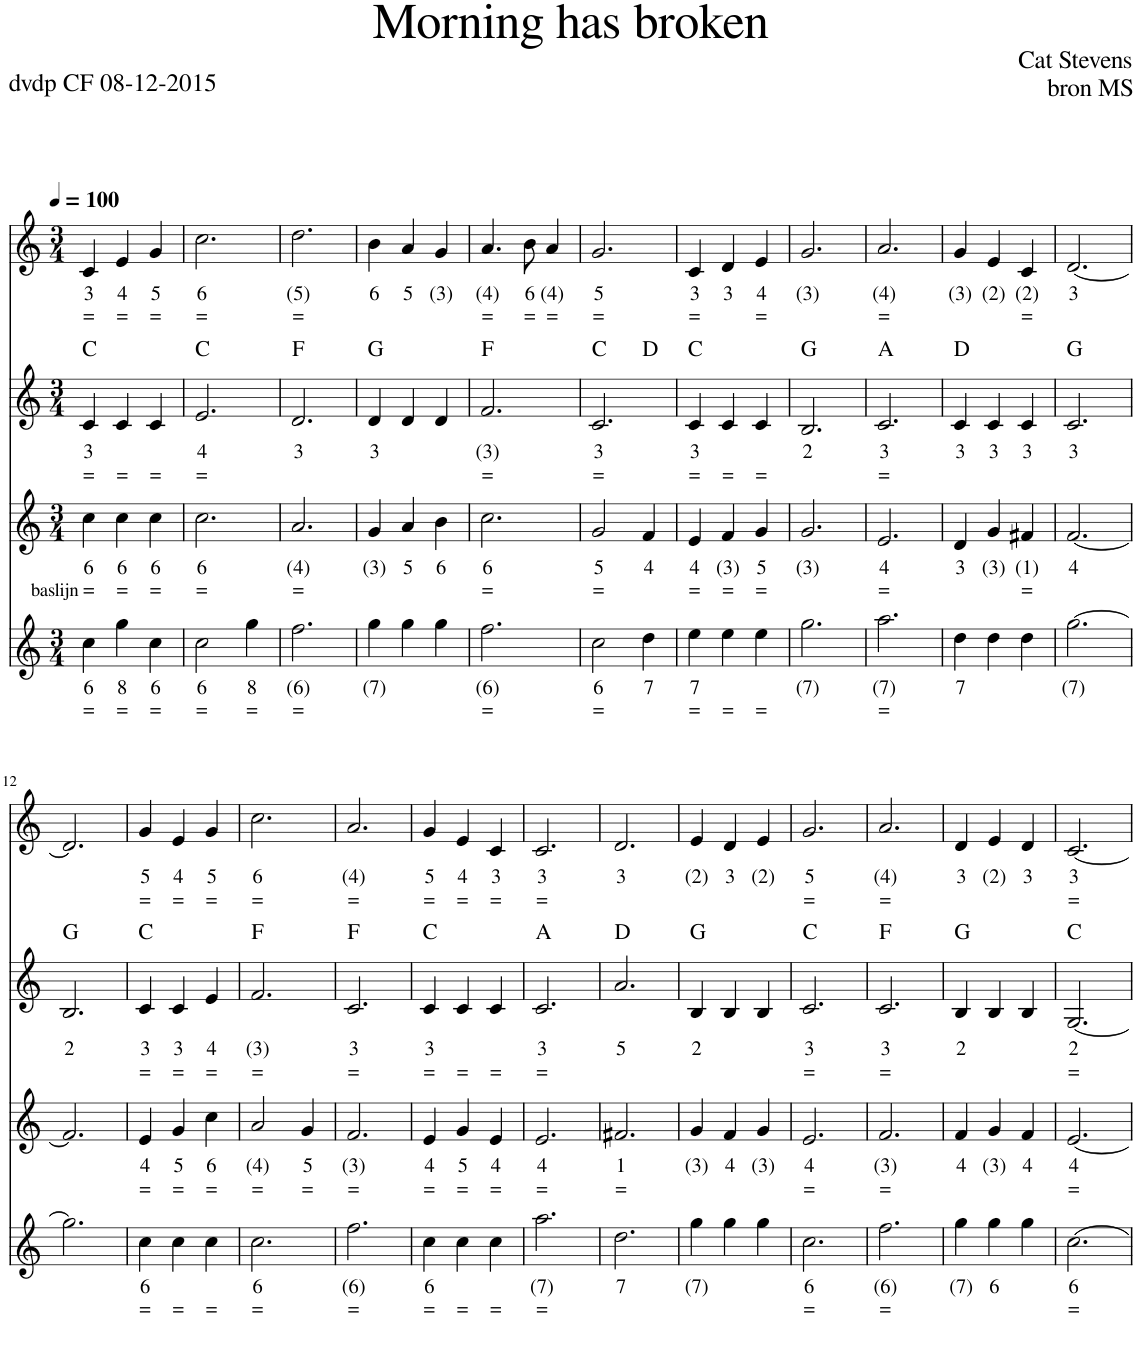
**kern	**text	**text	**kern	**text	**text	**kern	**text	**text	**harte	**kern	**text	**text
*part4	*part4	*part4	*part3	*part3	*part3	*part2	*part2	*part2	*part2	*part1	*part1	*part1
*staff4	*staff4	*staff4	*staff3	*staff3	*staff3	*staff2	*staff2	*staff2	*	*staff1	*staff1	*staff1
*I"Stem	*	*	*I"Stem	*	*	*I"Stem	*	*	*	*I"Stem	*	*
*clefG2	*	*	*clefG2	*	*	*clefG2	*	*	*	*clefG2	*	*
*k[]	*	*	*k[]	*	*	*k[]	*	*	*	*k[]	*	*
*M3/4	*	*	*M3/4	*	*	*M3/4	*	*	*	*M3/4	*	*
*MM100	*	*	*MM100	*	*	*MM100	*	*	*	*MM100	*	*
=1	=1	=1	=1	=1	=1	=1	=1	=1	=1	=1	=1	=1
!LO:TX:a:t=baslijn	!	!	!	!	!	!	!	!	!	!	!	!
!	!LO:LY:b	!LO:LY:b	!	!LO:LY:b	!LO:LY:b	!	!LO:LY:b	!LO:LY:b	!	!	!LO:LY:b	!LO:LY:b
4cc\	6	=	4cc\	6	=	4c/	3	=	C:maj	4c/	3	=
!	!LO:LY:b	!LO:LY:b	!	!LO:LY:b	!LO:LY:b	!	!	!LO:LY:b	!	!	!LO:LY:b	!LO:LY:b
4gg\	8	=	4cc\	6	=	4c/	.	=	.	4e/	4	=
!	!LO:LY:b	!LO:LY:b	!	!LO:LY:b	!LO:LY:b	!	!	!LO:LY:b	!	!	!LO:LY:b	!LO:LY:b
4cc\	6	=	4cc\	6	=	4c/	.	=	.	4g/	5	=
=2	=2	=2	=2	=2	=2	=2	=2	=2	=2	=2	=2	=2
!	!LO:LY:b	!LO:LY:b	!	!LO:LY:b	!LO:LY:b	!	!LO:LY:b	!LO:LY:b	!	!	!LO:LY:b	!LO:LY:b
2cc\	6	=	2.cc\	6	=	2.e/	4	=	C:maj	2.cc\	6	=
!	!LO:LY:b	!LO:LY:b	!	!	!	!	!	!	!	!	!	!
4gg\	8	=	.	.	.	.	.	.	.	.	.	.
=3	=3	=3	=3	=3	=3	=3	=3	=3	=3	=3	=3	=3
!	!LO:LY:b	!LO:LY:b	!	!LO:LY:b	!LO:LY:b	!	!LO:LY:b	!	!	!	!LO:LY:b	!LO:LY:b
2.ff\	(6)	=	2.a/	(4)	=	2.d/	3	.	F:maj	2.dd\	(5)	=
=4	=4	=4	=4	=4	=4	=4	=4	=4	=4	=4	=4	=4
!	!LO:LY:b	!	!	!LO:LY:b	!	!	!LO:LY:b	!	!	!	!LO:LY:b	!
4gg\	(7)	.	4g/	(3)	.	4d/	3	.	G:maj	4b\	6	.
!	!	!	!	!LO:LY:b	!	!	!	!	!	!	!LO:LY:b	!
4gg\	.	.	4a/	5	.	4d/	.	.	.	4a/	5	.
!	!	!	!	!LO:LY:b	!	!	!	!	!	!	!LO:LY:b	!
4gg\	.	.	4b\	6	.	4d/	.	.	.	4g/	(3)	.
=5	=5	=5	=5	=5	=5	=5	=5	=5	=5	=5	=5	=5
!	!LO:LY:b	!LO:LY:b	!	!LO:LY:b	!LO:LY:b	!	!LO:LY:b	!LO:LY:b	!	!	!LO:LY:b	!LO:LY:b
2.ff\	(6)	=	2.cc\	6	=	2.f/	(3)	=	F:maj	4.a/	(4)	=
!	!	!	!	!	!	!	!	!	!	!	!LO:LY:b	!LO:LY:b
.	.	.	.	.	.	.	.	.	.	8b\	6	=
!	!	!	!	!	!	!	!	!	!	!	!LO:LY:b	!LO:LY:b
.	.	.	.	.	.	.	.	.	.	4a/	(4)	=
=6	=6	=6	=6	=6	=6	=6	=6	=6	=6	=6	=6	=6
!	!LO:LY:b	!LO:LY:b	!	!LO:LY:b	!LO:LY:b	!	!LO:LY:b	!LO:LY:b	!	!	!LO:LY:b	!LO:LY:b
*	*	*	*	*	*	*^	*	*	*	*	*	*
2cc\	6	=	2g/	5	=	2.c/	2ryy	3	=	C:maj	2.g/	5	=
!	!LO:LY:b	!	!	!LO:LY:b	!	!	!	!	!	!	!	!	!
4dd\	7	.	4f/	4	.	.	4ryy	.	.	D:maj	.	.	.
=7	=7	=7	=7	=7	=7	=7	=7	=7	=7	=7	=7	=7	=7
!	!LO:LY:b	!LO:LY:b	!	!LO:LY:b	!LO:LY:b	!	!	!LO:LY:b	!LO:LY:b	!	!	!LO:LY:b	!LO:LY:b
*	*	*	*	*	*	*v	*v	*	*	*	*	*	*
4ee\	7	=	4e/	4	=	4c/	3	=	C:maj	4c/	3	=
!	!	!LO:LY:b	!	!LO:LY:b	!LO:LY:b	!	!	!LO:LY:b	!	!	!LO:LY:b	!
4ee\	.	=	4f/	(3)	=	4c/	.	=	.	4d/	3	.
!	!	!LO:LY:b	!	!LO:LY:b	!LO:LY:b	!	!	!LO:LY:b	!	!	!LO:LY:b	!LO:LY:b
4ee\	.	=	4g/	5	=	4c/	.	=	.	4e/	4	=
=8	=8	=8	=8	=8	=8	=8	=8	=8	=8	=8	=8	=8
!	!LO:LY:b	!	!	!LO:LY:b	!	!	!LO:LY:b	!	!	!	!LO:LY:b	!
2.gg\	(7)	.	2.g/	(3)	.	2.B/	2	.	G:maj	2.g/	(3)	.
=9	=9	=9	=9	=9	=9	=9	=9	=9	=9	=9	=9	=9
!	!LO:LY:b	!LO:LY:b	!	!LO:LY:b	!LO:LY:b	!	!LO:LY:b	!LO:LY:b	!	!	!LO:LY:b	!LO:LY:b
2.aa\	(7)	=	2.e/	4	=	2.cn/	3	=	A:maj	2.a/	(4)	=
=10	=10	=10	=10	=10	=10	=10	=10	=10	=10	=10	=10	=10
!	!LO:LY:b	!	!	!LO:LY:b	!	!	!LO:LY:b	!	!	!	!LO:LY:b	!
4dd\	7	.	4d/	3	.	4c/	3	.	D:maj	4g/	(3)	.
!	!	!	!	!LO:LY:b	!	!	!LO:LY:b	!	!	!	!LO:LY:b	!
4dd\	.	.	4g/	(3)	.	4c/	3	.	.	4e/	(2)	.
!	!	!	!	!LO:LY:b	!LO:LY:b	!	!LO:LY:b	!	!	!	!LO:LY:b	!LO:LY:b
4dd\	.	.	4f#X/	(1)	=	4c/	3	.	.	4c/	(2)	=
=11	=11	=11	=11	=11	=11	=11	=11	=11	=11	=11	=11	=11
!	!LO:LY:b	!	!	!LO:LY:b	!	!	!LO:LY:b	!	!	!	!LO:LY:b	!
[2.gg\	(7)	.	[2.f/	4	.	2.c/	3	.	G:maj	[2.d/	3	.
!!LO:LB:g=z
=12	=12	=12	=12	=12	=12	=12	=12	=12	=12	=12	=12	=12
!	!	!	!	!	!	!	!LO:LY:b	!	!	!	!	!
2.gg\]	.	.	2.f/]	.	.	2.B/	2	.	G:maj	2.d/]	.	.
=13	=13	=13	=13	=13	=13	=13	=13	=13	=13	=13	=13	=13
!	!LO:LY:b	!LO:LY:b	!	!LO:LY:b	!LO:LY:b	!	!LO:LY:b	!LO:LY:b	!	!	!LO:LY:b	!LO:LY:b
4cc\	6	=	4e/	4	=	4c/	3	=	C:maj	4g/	5	=
!	!	!LO:LY:b	!	!LO:LY:b	!LO:LY:b	!	!LO:LY:b	!LO:LY:b	!	!	!LO:LY:b	!LO:LY:b
4cc\	.	=	4g/	5	=	4c/	3	=	.	4e/	4	=
!	!	!LO:LY:b	!	!LO:LY:b	!LO:LY:b	!	!LO:LY:b	!LO:LY:b	!	!	!LO:LY:b	!LO:LY:b
4cc\	.	=	4cc\	6	=	4e/	4	=	.	4g/	5	=
=14	=14	=14	=14	=14	=14	=14	=14	=14	=14	=14	=14	=14
!	!LO:LY:b	!LO:LY:b	!	!LO:LY:b	!LO:LY:b	!	!LO:LY:b	!LO:LY:b	!	!	!LO:LY:b	!LO:LY:b
2.cc\	6	=	2a/	(4)	=	2.f/	(3)	=	F:maj	2.cc\	6	=
!	!	!	!	!LO:LY:b	!LO:LY:b	!	!	!	!	!	!	!
.	.	.	4g/	5	=	.	.	.	.	.	.	.
=15	=15	=15	=15	=15	=15	=15	=15	=15	=15	=15	=15	=15
!	!LO:LY:b	!LO:LY:b	!	!LO:LY:b	!LO:LY:b	!	!LO:LY:b	!LO:LY:b	!	!	!LO:LY:b	!LO:LY:b
2.ff\	(6)	=	2.f/	(3)	=	2.c/	3	=	F:maj	2.a/	(4)	=
=16	=16	=16	=16	=16	=16	=16	=16	=16	=16	=16	=16	=16
!	!LO:LY:b	!LO:LY:b	!	!LO:LY:b	!LO:LY:b	!	!LO:LY:b	!LO:LY:b	!	!	!LO:LY:b	!LO:LY:b
4cc\	6	=	4e/	4	=	4c/	3	=	C:maj	4g/	5	=
!	!	!LO:LY:b	!	!LO:LY:b	!LO:LY:b	!	!	!LO:LY:b	!	!	!LO:LY:b	!LO:LY:b
4cc\	.	=	4g/	5	=	4c/	.	=	.	4e/	4	=
!	!	!LO:LY:b	!	!LO:LY:b	!LO:LY:b	!	!	!LO:LY:b	!	!	!LO:LY:b	!LO:LY:b
4cc\	.	=	4e/	4	=	4c/	.	=	.	4c/	3	=
=17	=17	=17	=17	=17	=17	=17	=17	=17	=17	=17	=17	=17
!	!LO:LY:b	!LO:LY:b	!	!LO:LY:b	!LO:LY:b	!	!LO:LY:b	!LO:LY:b	!	!	!LO:LY:b	!LO:LY:b
2.aa\	(7)	=	2.e/	4	=	2.cn/	3	=	A:maj	2.c/	3	=
=18	=18	=18	=18	=18	=18	=18	=18	=18	=18	=18	=18	=18
!	!LO:LY:b	!	!	!LO:LY:b	!LO:LY:b	!	!LO:LY:b	!	!	!	!LO:LY:b	!
2.dd\	7	.	2.f#X/	1	=	2.a/	5	.	D:maj	2.d/	3	.
=19	=19	=19	=19	=19	=19	=19	=19	=19	=19	=19	=19	=19
!	!LO:LY:b	!	!	!LO:LY:b	!	!	!LO:LY:b	!	!	!	!LO:LY:b	!
4gg\	(7)	.	4g/	(3)	.	4B/	2	.	G:maj	4e/	(2)	.
!	!	!	!	!LO:LY:b	!	!	!	!	!	!	!LO:LY:b	!
4gg\	.	.	4f/	4	.	4B/	.	.	.	4d/	3	.
!	!	!	!	!LO:LY:b	!	!	!	!	!	!	!LO:LY:b	!
4gg\	.	.	4g/	(3)	.	4B/	.	.	.	4e/	(2)	.
=20	=20	=20	=20	=20	=20	=20	=20	=20	=20	=20	=20	=20
!	!LO:LY:b	!LO:LY:b	!	!LO:LY:b	!LO:LY:b	!	!LO:LY:b	!LO:LY:b	!	!	!LO:LY:b	!LO:LY:b
2.cc\	6	=	2.e/	4	=	2.c/	3	=	C:maj	2.g/	5	=
=21	=21	=21	=21	=21	=21	=21	=21	=21	=21	=21	=21	=21
!	!LO:LY:b	!LO:LY:b	!	!LO:LY:b	!LO:LY:b	!	!LO:LY:b	!LO:LY:b	!	!	!LO:LY:b	!LO:LY:b
2.ff\	(6)	=	2.f/	(3)	=	2.c/	3	=	F:maj	2.a/	(4)	=
=22	=22	=22	=22	=22	=22	=22	=22	=22	=22	=22	=22	=22
!	!LO:LY:b	!	!	!LO:LY:b	!	!	!LO:LY:b	!	!	!	!LO:LY:b	!
4gg\	(7)	.	4f/	4	.	4B/	2	.	G:maj	4d/	3	.
!	!LO:LY:b	!	!	!LO:LY:b	!	!	!	!	!	!	!LO:LY:b	!
4gg\	6	.	4g/	(3)	.	4B/	.	.	.	4e/	(2)	.
!	!	!	!	!LO:LY:b	!	!	!	!	!	!	!LO:LY:b	!
4gg\	.	.	4f/	4	.	4B/	.	.	.	4d/	3	.
=23	=23	=23	=23	=23	=23	=23	=23	=23	=23	=23	=23	=23
!	!LO:LY:b	!LO:LY:b	!	!LO:LY:b	!LO:LY:b	!	!LO:LY:b	!LO:LY:b	!	!	!LO:LY:b	!LO:LY:b
[2.cc\	6	=	[2.e/	4	=	[2.G/	2	=	C:maj	[2.c/	3	=
=	=	=	=	=	=	=	=	=	=	=	=	=
*-	*-	*-	*-	*-	*-	*-	*-	*-	*-	*-	*-	*-
